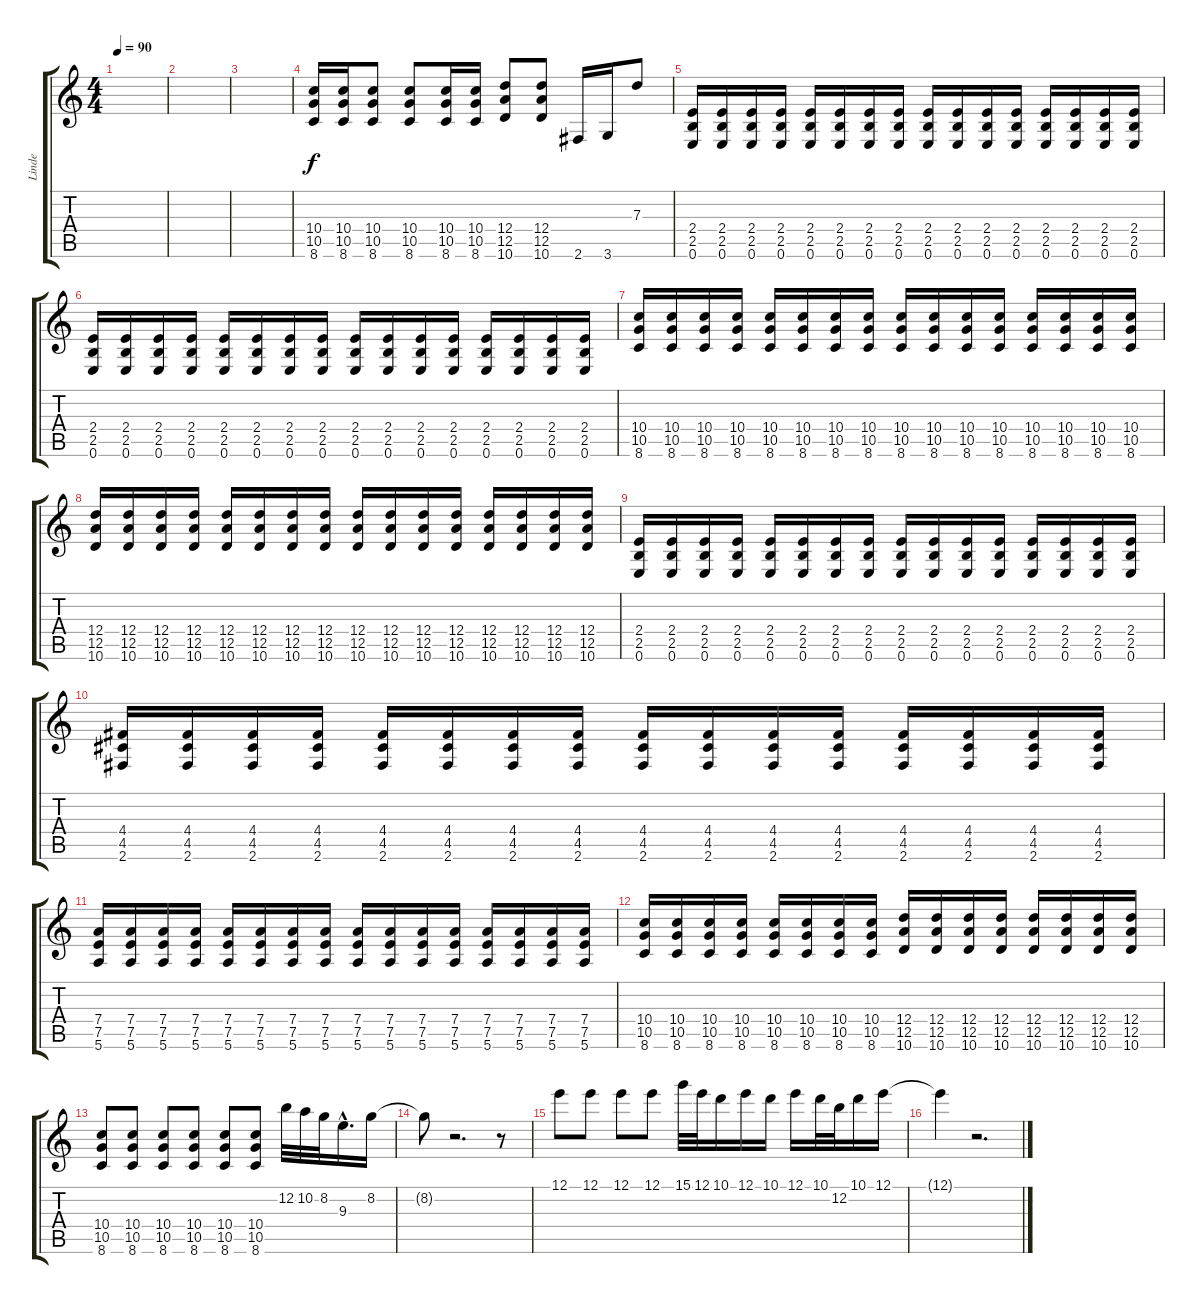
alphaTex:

\track ("Linde" "Linde") {instrument distortionguitar}
\staff {score tabs}
\tuning (E4 B3 G3 D3 A2 E2) {hide}
\ts (4 4)
\tempo 90
\clef g2
\ks c
|
|
|
(10.4 10.5 8.6).16 (10.4 10.5 8.6).16 (10.4 10.5 8.6).8 (10.4 10.5 8.6).8 (10.4 10.5 8.6).16 (10.4 10.5 8.6).16 (12.4 12.5 10.6).8 (12.4 12.5 10.6).8 2.6.16 3.6.16 7.3.8 |
(2.4 2.5 0.6).16 (2.4 2.5 0.6).16 (2.4 2.5 0.6).16 (2.4 2.5 0.6).16 (2.4 2.5 0.6).16 (2.4 2.5 0.6).16 (2.4 2.5 0.6).16 (2.4 2.5 0.6).16 (2.4 2.5 0.6).16 (2.4 2.5 0.6).16 (2.4 2.5 0.6).16 (2.4 2.5 0.6).16 (2.4 2.5 0.6).16 (2.4 2.5 0.6).16 (2.4 2.5 0.6).16 (2.4 2.5 0.6).16 |
(2.4 2.5 0.6).16 (2.4 2.5 0.6).16 (2.4 2.5 0.6).16 (2.4 2.5 0.6).16 (2.4 2.5 0.6).16 (2.4 2.5 0.6).16 (2.4 2.5 0.6).16 (2.4 2.5 0.6).16 (2.4 2.5 0.6).16 (2.4 2.5 0.6).16 (2.4 2.5 0.6).16 (2.4 2.5 0.6).16 (2.4 2.5 0.6).16 (2.4 2.5 0.6).16 (2.4 2.5 0.6).16 (2.4 2.5 0.6).16 |
(10.4 10.5 8.6).16 (10.4 10.5 8.6).16 (10.4 10.5 8.6).16 (10.4 10.5 8.6).16 (10.4 10.5 8.6).16 (10.4 10.5 8.6).16 (10.4 10.5 8.6).16 (10.4 10.5 8.6).16 (10.4 10.5 8.6).16 (10.4 10.5 8.6).16 (10.4 10.5 8.6).16 (10.4 10.5 8.6).16 (10.4 10.5 8.6).16 (10.4 10.5 8.6).16 (10.4 10.5 8.6).16 (10.4 10.5 8.6).16 |
(12.4 12.5 10.6).16 (12.4 12.5 10.6).16 (12.4 12.5 10.6).16 (12.4 12.5 10.6).16 (12.4 12.5 10.6).16 (12.4 12.5 10.6).16 (12.4 12.5 10.6).16 (12.4 12.5 10.6).16 (12.4 12.5 10.6).16 (12.4 12.5 10.6).16 (12.4 12.5 10.6).16 (12.4 12.5 10.6).16 (12.4 12.5 10.6).16 (12.4 12.5 10.6).16 (12.4 12.5 10.6).16 (12.4 12.5 10.6).16 |
(2.4 2.5 0.6).16 (2.4 2.5 0.6).16 (2.4 2.5 0.6).16 (2.4 2.5 0.6).16 (2.4 2.5 0.6).16 (2.4 2.5 0.6).16 (2.4 2.5 0.6).16 (2.4 2.5 0.6).16 (2.4 2.5 0.6).16 (2.4 2.5 0.6).16 (2.4 2.5 0.6).16 (2.4 2.5 0.6).16 (2.4 2.5 0.6).16 (2.4 2.5 0.6).16 (2.4 2.5 0.6).16 (2.4 2.5 0.6).16 |
(4.4 4.5 2.6).16 (4.4 4.5 2.6).16 (4.4 4.5 2.6).16 (4.4 4.5 2.6).16 (4.4 4.5 2.6).16 (4.4 4.5 2.6).16 (4.4 4.5 2.6).16 (4.4 4.5 2.6).16 (4.4 4.5 2.6).16 (4.4 4.5 2.6).16 (4.4 4.5 2.6).16 (4.4 4.5 2.6).16 (4.4 4.5 2.6).16 (4.4 4.5 2.6).16 (4.4 4.5 2.6).16 (4.4 4.5 2.6).16 |
(7.4 7.5 5.6).16 (7.4 7.5 5.6).16 (7.4 7.5 5.6).16 (7.4 7.5 5.6).16 (7.4 7.5 5.6).16 (7.4 7.5 5.6).16 (7.4 7.5 5.6).16 (7.4 7.5 5.6).16 (7.4 7.5 5.6).16 (7.4 7.5 5.6).16 (7.4 7.5 5.6).16 (7.4 7.5 5.6).16 (7.4 7.5 5.6).16 (7.4 7.5 5.6).16 (7.4 7.5 5.6).16 (7.4 7.5 5.6).16 |
(10.4 10.5 8.6).16 (10.4 10.5 8.6).16 (10.4 10.5 8.6).16 (10.4 10.5 8.6).16 (10.4 10.5 8.6).16 (10.4 10.5 8.6).16 (10.4 10.5 8.6).16 (10.4 10.5 8.6).16 (12.4 12.5 10.6).16 (12.4 12.5 10.6).16 (12.4 12.5 10.6).16 (12.4 12.5 10.6).16 (12.4 12.5 10.6).16 (12.4 12.5 10.6).16 (12.4 12.5 10.6).16 (12.4 12.5 10.6).16 |
(10.4 10.5 8.6).8 (10.4 10.5 8.6).8 (10.4 10.5 8.6).8 (10.4 10.5 8.6).8 (10.4 10.5 8.6).8 (10.4 10.5 8.6).8 12.2.32 10.2.32 8.2.32 9.3{hac}.16{d} 8.2.16 |
8.2{t}.8 r.2{d} r.8 |
12.1.8 12.1.8 12.1.8 12.1.8 15.1.32 12.1.32 10.1.16 12.1.16 10.1.16 12.1.16 10.1.32 12.2.32 10.1.16 12.1.16 |
12.1{t}.4 r.2{d}
